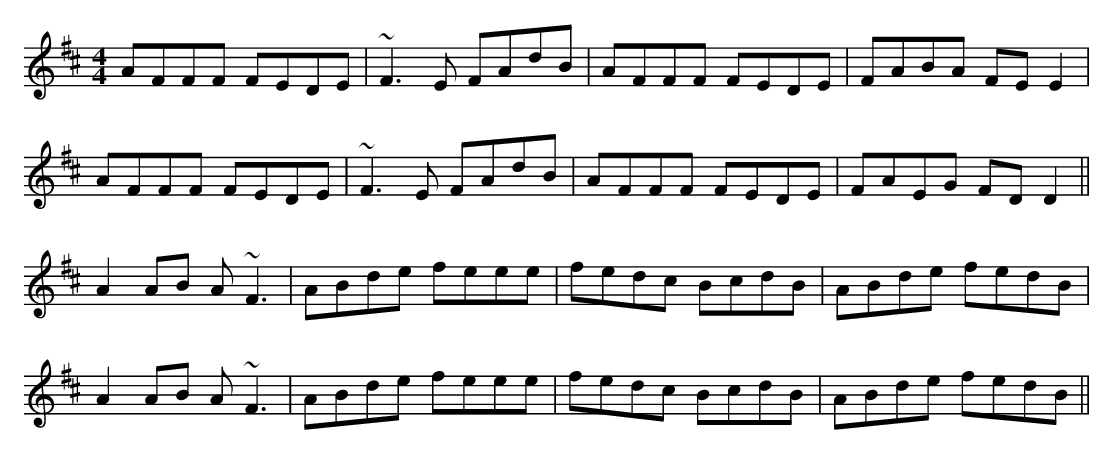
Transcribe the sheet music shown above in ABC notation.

X:1
M:4/4
K:D
AFFF FEDE|~F3E FAdB|AFFF FEDE|FABA FE E2|
AFFF FEDE|~F3E FAdB|AFFF FEDE|FAEG FD D2||
A2 AB A~F3|ABde feee-|fedc BcdB|ABde fedB|
A2 AB A~F3|ABde feee-|fedc BcdB|ABde fedB||
